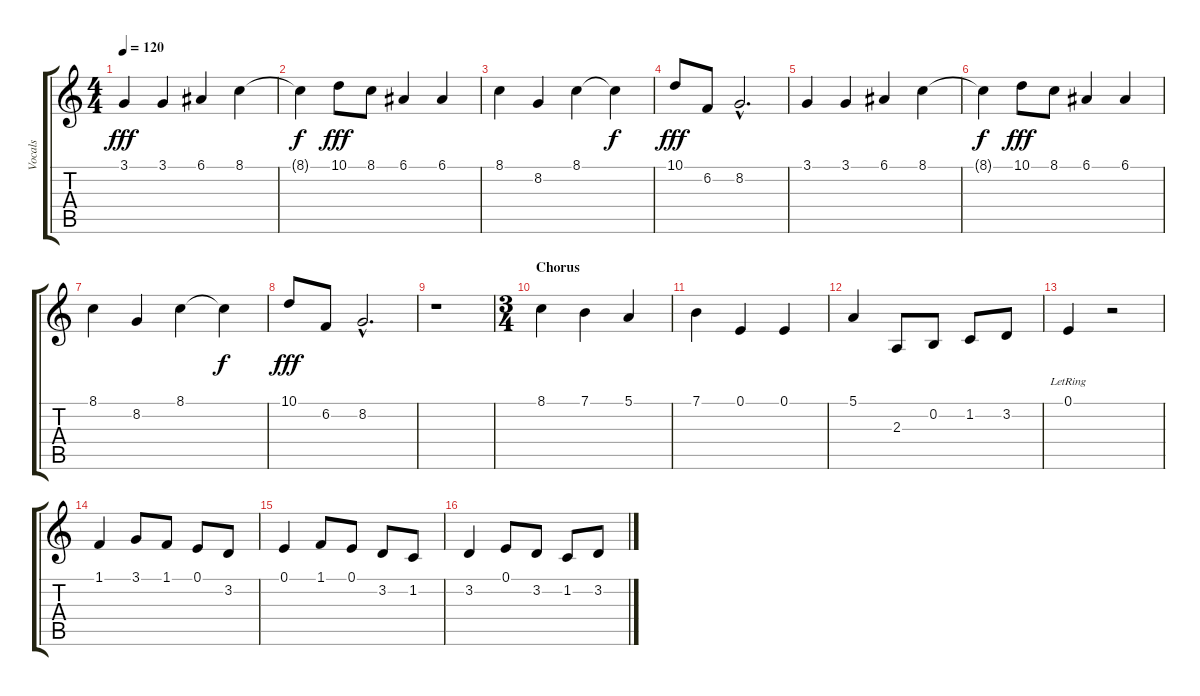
\track ("Vocals" "Vocals") {instrument lead6voice}
\staff {score tabs}
\tuning (E4 B3 G3 D3 A2 E2) {hide}
\ts (4 4)
\tempo 120
\clef g2
\ks c
3.1.4{dy fff} 3.1.4 6.1.4 8.1.4 |
8.1{t}.4{dy f} 10.1.8{dy fff} 8.1.8 6.1.4 6.1.4 |
8.1.4 8.2.4 8.1.4 8.1{t}.4{dy f} |
10.1.8{dy fff} 6.2.8 8.2{hac}.2{d} |
3.1.4 3.1.4 6.1.4 8.1.4 |
8.1{t}.4{dy f} 10.1.8{dy fff} 8.1.8 6.1.4 6.1.4 |
8.1.4 8.2.4 8.1.4 8.1{t}.4{dy f} |
10.1.8{dy fff} 6.2.8 8.2{hac}.2{d} |
r.1 |
\ts (3 4)
\section ("" "Chorus")
8.1.4 7.1.4 5.1.4 |
7.1.4 0.1.4 0.1.4 |
5.1.4 2.3.8 0.2.8 1.2.8 3.2.8 |
0.1{lr}.4 r.2 |
1.1.4 3.1.8 1.1.8 0.1.8 3.2.8 |
0.1.4 1.1.8 0.1.8 3.2.8 1.2.8 |
3.2.4 0.1.8 3.2.8 1.2.8 3.2.8
